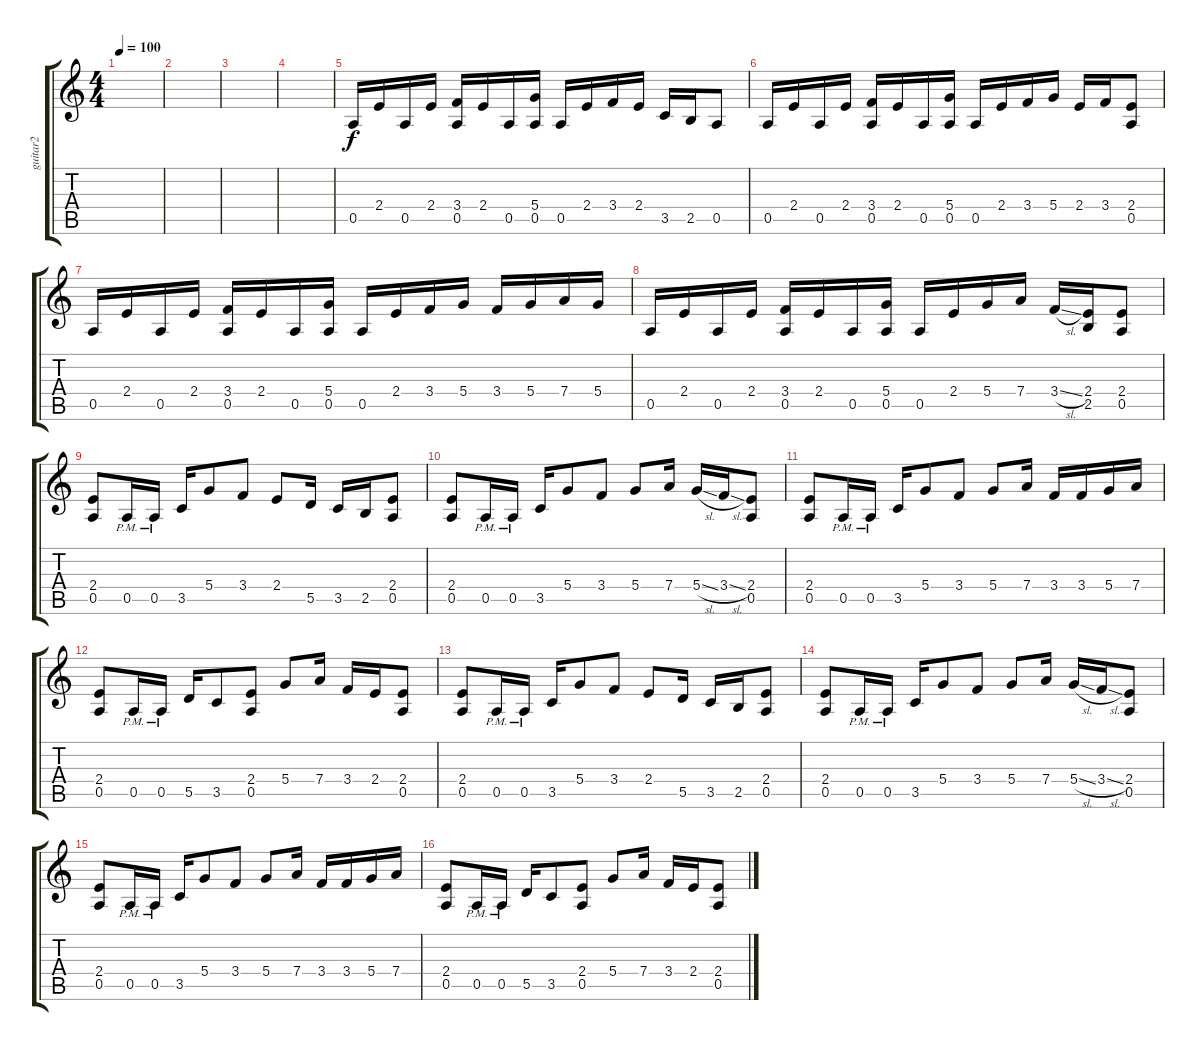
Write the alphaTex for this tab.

\track ("guitar2" "guitar2") {instrument distortionguitar}
\staff {score tabs}
\tuning (E4 B3 G3 D3 A2 E2) {hide}
\ts (4 4)
\tempo 100
\clef g2
\ks c
|
|
|
|
0.5.16 2.4.16 0.5.16 2.4.16 (3.4 0.5).16 2.4.16 0.5.16 (5.4 0.5).16 0.5.16 2.4.16 3.4.16 2.4.16 3.5.16 2.5.16 0.5.8 |
0.5.16 2.4.16 0.5.16 2.4.16 (3.4 0.5).16 2.4.16 0.5.16 (5.4 0.5).16 0.5.16 2.4.16 3.4.16 5.4.16 2.4.16 3.4.16 (2.4 0.5).8 |
0.5.16 2.4.16 0.5.16 2.4.16 (3.4 0.5).16 2.4.16 0.5.16 (5.4 0.5).16 0.5.16 2.4.16 3.4.16 5.4.16 3.4.16 5.4.16 7.4.16 5.4.16 |
0.5.16 2.4.16 0.5.16 2.4.16 (3.4 0.5).16 2.4.16 0.5.16 (5.4 0.5).16 0.5.16 2.4.16 5.4.16 7.4.16 3.4{sl}.16 (2.4 2.5).16 (2.4 0.5).8 |
(2.4 0.5).8 0.5{pm}.16 0.5{pm}.16 3.5.16 5.4.8 3.4.8 2.4.8 5.5.16 3.5.16 2.5.16 (2.4 0.5).8 |
(2.4 0.5).8 0.5{pm}.16 0.5{pm}.16 3.5.16 5.4.8 3.4.8 5.4.8 7.4.16 5.4{sl}.16 3.4{sl}.16 (2.4 0.5).8 |
(2.4 0.5).8 0.5{pm}.16 0.5{pm}.16 3.5.16 5.4.8 3.4.8 5.4.8 7.4.16 3.4.16 3.4.16 5.4.16 7.4.16 |
(2.4 0.5).8 0.5{pm}.16 0.5{pm}.16 5.5.16 3.5.8 (2.4 0.5).8 5.4.8 7.4.16 3.4.16 2.4.16 (2.4 0.5).8 |
(2.4 0.5).8 0.5{pm}.16 0.5{pm}.16 3.5.16 5.4.8 3.4.8 2.4.8 5.5.16 3.5.16 2.5.16 (2.4 0.5).8 |
(2.4 0.5).8 0.5{pm}.16 0.5{pm}.16 3.5.16 5.4.8 3.4.8 5.4.8 7.4.16 5.4{sl}.16 3.4{sl}.16 (2.4 0.5).8 |
(2.4 0.5).8 0.5{pm}.16 0.5{pm}.16 3.5.16 5.4.8 3.4.8 5.4.8 7.4.16 3.4.16 3.4.16 5.4.16 7.4.16 |
(2.4 0.5).8 0.5{pm}.16 0.5{pm}.16 5.5.16 3.5.8 (2.4 0.5).8 5.4.8 7.4.16 3.4.16 2.4.16 (2.4 0.5).8
